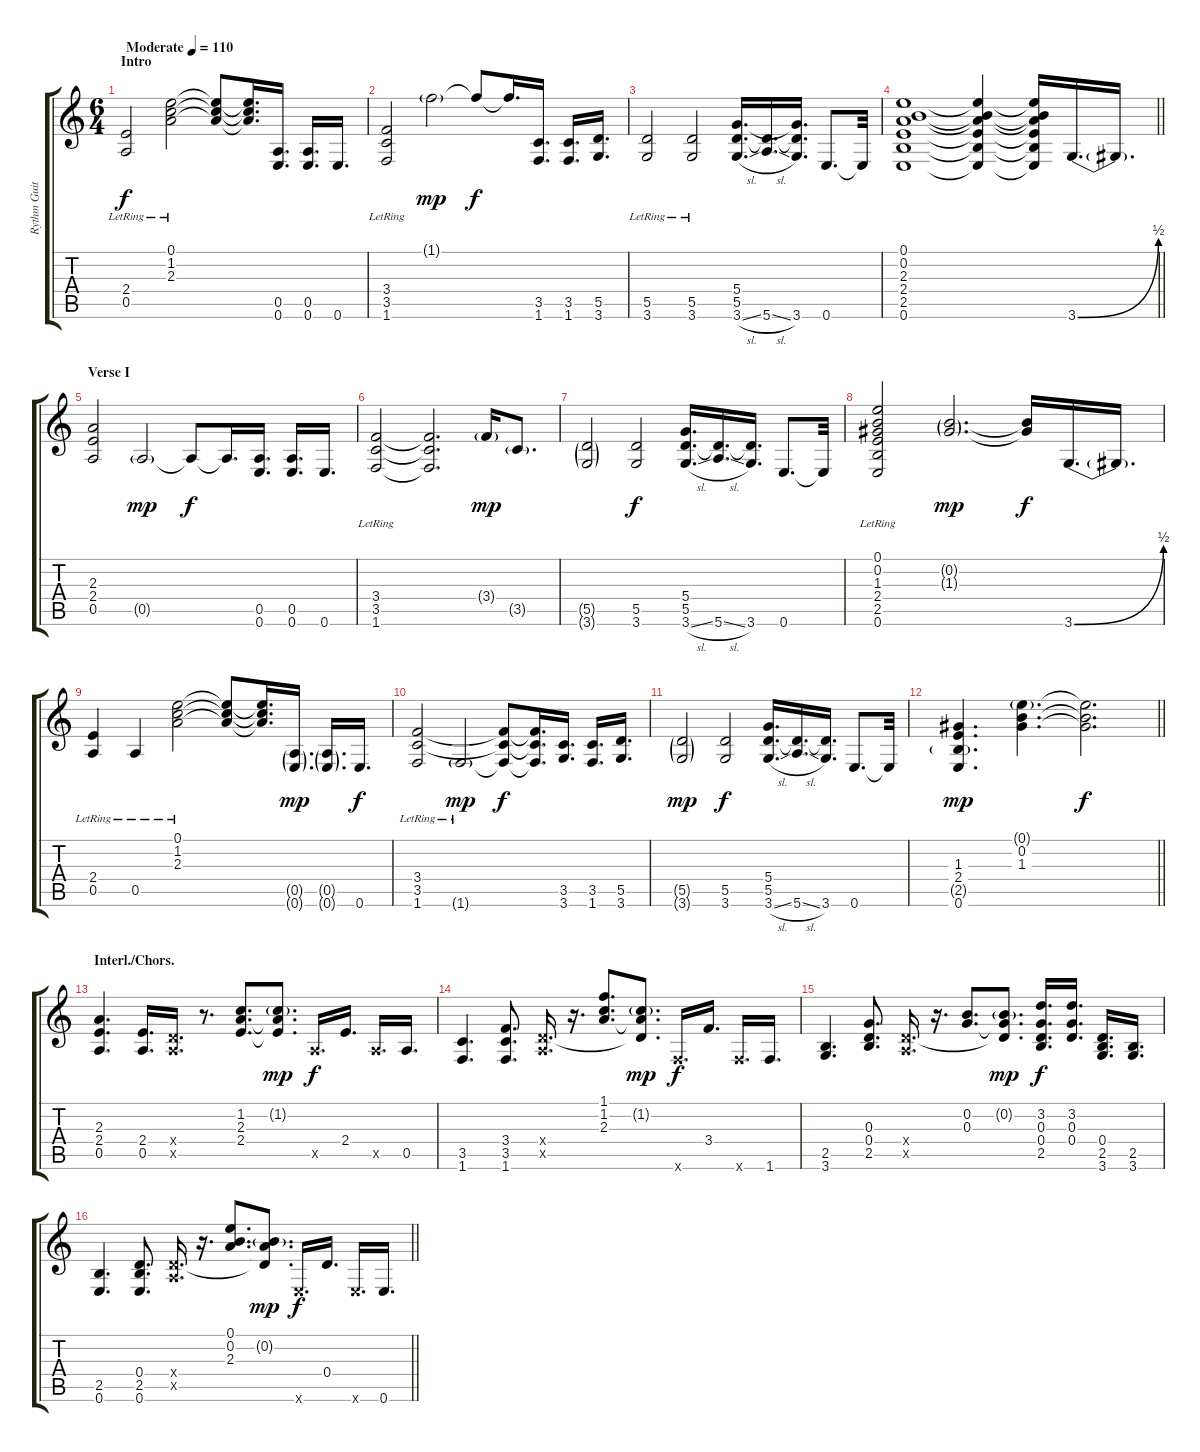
\track ("Rythm Guitar" "Rythm Guit") {instrument acousticguitarsteel}
\staff {score tabs}
\tuning (E4 B3 G3 D3 A2 E2) {hide}
\ts (6 4)
\section ("" "Intro")
\tempo (110 "Moderate")
\clef g2
\ks c
(2.4{lr} 0.5{lr}).2{dy f instrument acousticguitarsteel} (0.1{lr} 1.2{lr} 2.3{lr}).2 (0.1{t} 1.2{t} 2.3{t}).8 (0.1{t} 1.2{t} 2.3{t}).16{d} (0.5 0.6).16{d} (0.5 0.6).16{d} 0.6.16{d} |
(3.4{lr} 3.5{lr} 1.6{lr}).2 1.1{g}.2{dy mp} 1.1{t}.8{dy f} 1.1{t}.16{d} (3.5 1.6).16{d} (3.5 1.6).16{d} (5.5 3.6).16{d} |
(5.5{lr} 3.6{lr}).2 (5.5{lr} 3.6{lr}).2 (5.4 5.5 3.6{sl}).16{d} (5.5{t} 5.6{sl}).16{d} (5.4{t} 5.5{t} 3.6).16{d} 0.6.8{d} 0.6{t}.32 |
\barLineRight lightlight
(0.1 0.2 2.3 2.4 2.5 0.6).1 (0.1{t} 0.2{t} 2.3{t} 2.4{t} 2.5{t} 0.6{t}).4 (0.1{t} 0.2{t} 2.3{t} 2.4{t} 2.5{t} 0.6{t}).16 3.6{be (bend 0 0 60 2)}.16{d} 3.6{t}.16{d} |
\section ("" "Verse I")
(2.3 2.4 0.5).2 0.5{g}.2{dy mp} 0.5{t}.8{dy f} 0.5{t}.16{d} (0.5 0.6).16{d} (0.5 0.6).16{d} 0.6.16{d} |
(3.4{lr} 3.5{lr} 1.6{lr}).2 (3.4{t} 3.5{t} 1.6{t}).2{d} 3.4{g}.16{dy mp} 3.5{g}.8{d} |
(5.5{g} 3.6{g}).2 (5.5 3.6).2{dy f} (5.4 5.5 3.6{sl}).16{d} (5.5{t} 5.6{sl}).16{d} (5.5{t} 3.6).16{d} 0.6.8{d} 0.6{t}.32 |
(0.1{lr} 0.2{lr} 1.3{lr} 2.4{lr} 2.5{lr} 0.6{lr}).2 (0.2{g} 1.3{g}).2{d dy mp} (0.2{t} 1.3{t}).16{dy f} 3.6{be (bend 0 0 60 2)}.16{d} 3.6{t}.16{d} |
(2.4{lr} 0.5{lr}).4 0.5{lr}.4 (0.1{lr} 1.2{lr} 2.3{lr}).2 (0.1{t} 1.2{t} 2.3{t}).8 (0.1{t} 1.2{t} 2.3{t}).16{d} (0.5{g} 0.6{g}).16{d dy mp} (0.5{g} 0.6{g}).16{d} 0.6.16{d dy f} |
(3.4{lr} 3.5{lr} 1.6{lr}).2 1.6{g lr}.2{dy mp} (3.4{t} 3.5{t} 1.6{t}).8{dy f} (3.4{t} 3.5{t} 1.6{t}).16{d} (3.5 3.6).16{d} (3.5 1.6).16{d} (5.5 3.6).16{d} |
(5.5{g} 3.6{g}).2{dy mp} (5.5 3.6).2{dy f} (5.4 5.5 3.6{sl}).16{d} (5.5{t} 5.6{sl}).16{d} (5.5{t} 3.6).16{d} 0.6.8{d} 0.6{t}.32 |
\barLineRight lightlight
(1.3 2.4 2.5{g} 0.6).4{d dy mp} (0.1{g} 0.2 1.3).4{d} (0.1{t} 0.2{t} 1.3{t}).2{d dy f} |
\section ("" "Interl./Chors.")
(2.3 2.4 0.5).4{d volume 3} (2.4 0.5).16{d} (0.4{x} 0.5{x}).16{d} r.8{d} (1.2 2.3 2.4).8{d} (1.2{g} 2.3{t} 2.4{t}).8{d dy mp} 0.5{x}.16{d dy f} 2.4.16{d} 0.5{x}.16{d} 0.5.16{d} |
(3.5 1.6).4{d} (3.4 3.5 1.6).8{d} (0.4{x} 0.5{x}).16{d} r.16{d} (1.1 1.2 2.3).8{d} (1.2{g} 2.3{t} 0.4{t}).8{d dy mp} 1.6{x}.16{d dy f} 3.4.16{d} 1.6{x}.16{d} 1.6.16{d} |
(2.5 3.6).4{d} (0.3 0.4 2.5).8{d} (0.4{x} 0.5{x}).16{d} r.16{d} (0.2 0.3).8{d} (0.2{g} 0.3{t} 0.4{t}).8{d dy mp} (3.2 0.3 0.4 2.5).16{d dy f} (3.2 0.3 0.4).16{d} (0.4 2.5 3.6).16{d} (2.5 3.6).16{d} |
\barLineRight lightlight
(2.5 0.6).4{d volume 7} (0.4 2.5 0.6).8{d} (0.4{x} 0.5{x}).16{d} r.16{d} (0.1 0.2 2.3).8{d} (0.2{g} 2.3{t} 0.4{t}).8{d dy mp} 0.6{x}.16{d dy f} 0.4.16{d} 0.6{x}.16{d} 0.6.16{d}
